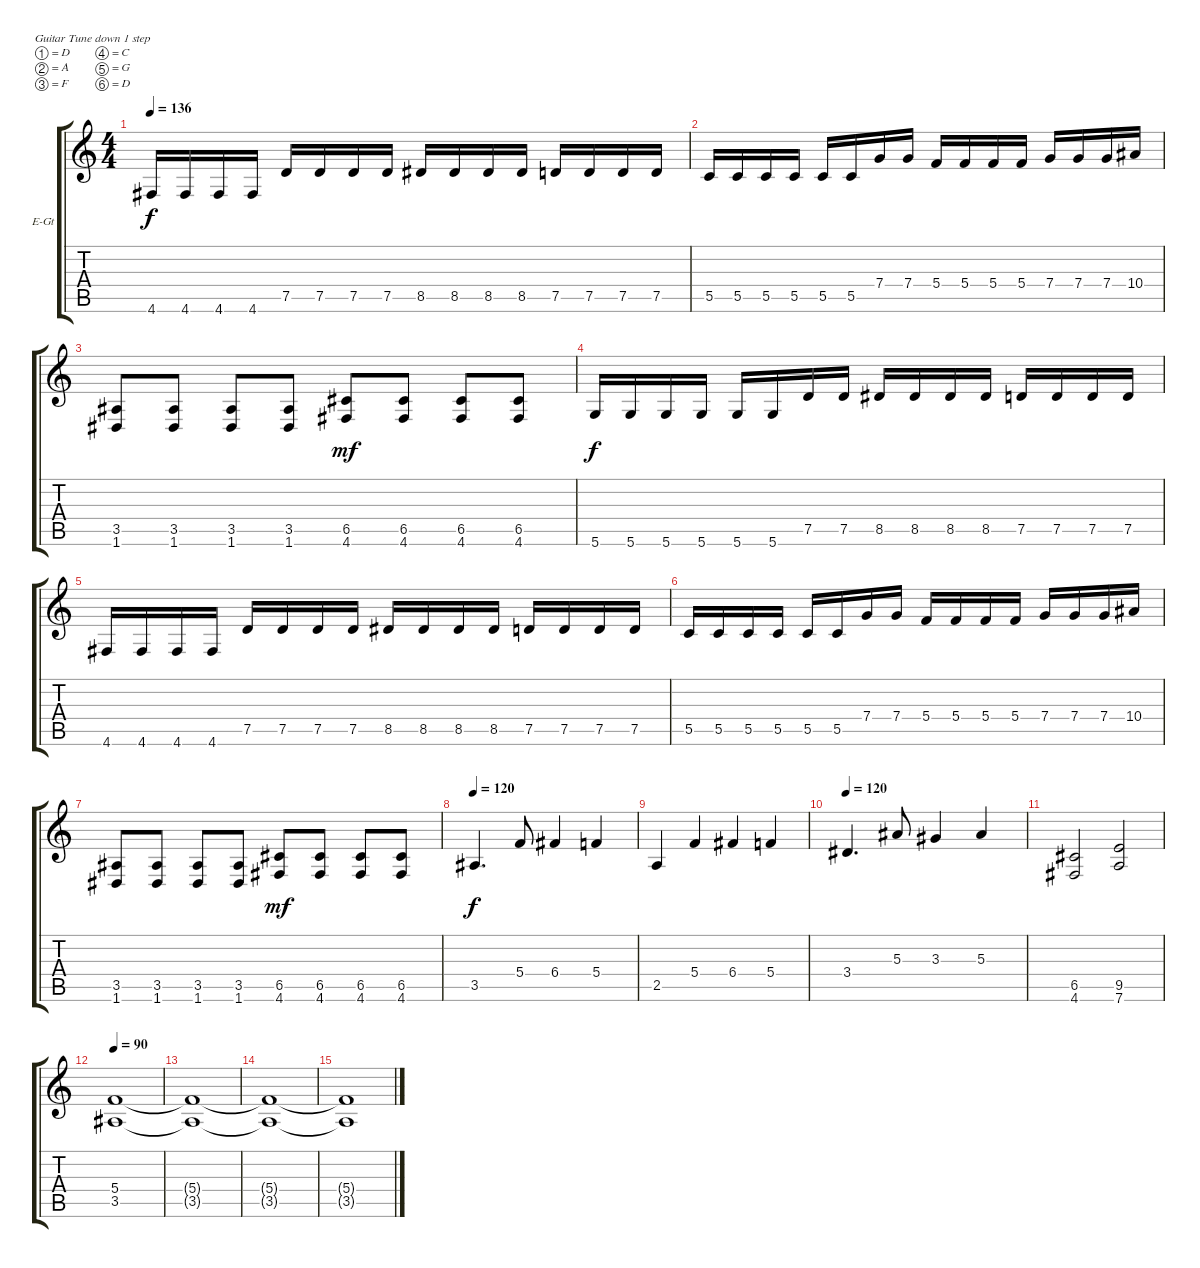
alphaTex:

\bracketExtendMode groupsimilarinstruments
\firstSystemTrackNameOrientation horizontal
\otherSystemsTrackNameOrientation horizontal
\track ("Paul - Guitar 1" "E-Gt") {instrument distortionguitar}
\staff {score tabs}
\tuning (D4 A3 F3 C3 G2 D2)
\ts (4 4)
\tempo 136
\clef g2
\ks c
4.6.16{dy f} 4.6.16 4.6.16 4.6.16 7.5.16 7.5.16 7.5.16 7.5.16 8.5.16 8.5.16 8.5.16 8.5.16 7.5.16 7.5.16 7.5.16 7.5.16 |
5.5.16 5.5.16 5.5.16 5.5.16 5.5.16 5.5.16 7.4.16 7.4.16 5.4.16 5.4.16 5.4.16 5.4.16 7.4.16 7.4.16 7.4.16 10.4.16 |
(3.5 1.6).8 (3.5 1.6).8 (3.5 1.6).8 (3.5 1.6).8 (6.5 4.6).8{dy mf} (6.5 4.6).8 (6.5 4.6).8 (6.5 4.6).8 |
5.6.16{dy f} 5.6.16 5.6.16 5.6.16 5.6.16 5.6.16 7.5.16 7.5.16 8.5.16 8.5.16 8.5.16 8.5.16 7.5.16 7.5.16 7.5.16 7.5.16 |
4.6.16 4.6.16 4.6.16 4.6.16 7.5.16 7.5.16 7.5.16 7.5.16 8.5.16 8.5.16 8.5.16 8.5.16 7.5.16 7.5.16 7.5.16 7.5.16 |
5.5.16 5.5.16 5.5.16 5.5.16 5.5.16 5.5.16 7.4.16 7.4.16 5.4.16 5.4.16 5.4.16 5.4.16 7.4.16 7.4.16 7.4.16 10.4.16 |
(3.5 1.6).8 (3.5 1.6).8 (3.5 1.6).8 (3.5 1.6).8 (6.5 4.6).8{dy mf} (6.5 4.6).8 (6.5 4.6).8 (6.5 4.6).8 |
\tempo 120
3.5.4{d dy f} 5.4.8 6.4.4 5.4.4 |
2.5.4 5.4.4 6.4.4 5.4.4 |
\tempo 120
3.4.4{d} 5.3.8 3.3.4 5.3.4 |
(6.5 4.6).2 (9.5 7.6).2 |
\tempo 90
(5.4 3.5).1 |
(5.4{t} 3.5{t}).1 |
(5.4{t} 3.5{t}).1 |
(5.4{t} 3.5{t}).1
